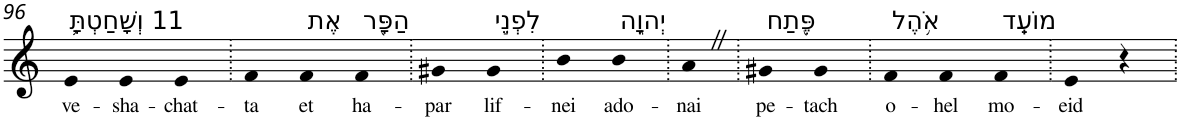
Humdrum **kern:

**kern	**text
*part1	*part1
*staff1	*staff1
*I"Piano	*
*I'Pno	*
!!LO:PB:g=z
*clefG2	*
*k[]	*
=96	=96
!LO:TX:a:t=11 וְשָׁחַטְתָּ֥	!
!	!LO:LY:b
4e	ve-
!	!LO:LY:b
4e	-sha-
!	!LO:LY:b
4e	-chat-
=97.	=97.
!	!LO:LY:b
4f	-ta
!LO:TX:a:t=אֶת	!
!	!LO:LY:b
4f	et
!LO:TX:a:t=הַפָּ֖ר	!
!	!LO:LY:b
4f	ha-
=98.	=98.
!	!LO:LY:b
4g#X	-par
!LO:TX:a:t=לִפְנֵ֣י	!
!	!LO:LY:b
4g#	lif-
=99.	=99.
!	!LO:LY:b
4b	-nei
!LO:TX:a:t=יְהוָ֑ה	!
!	!LO:LY:b
4b	ado-
=100.	=100.
!	!LO:LY:b
4aZ	-nai
=101.	=101.
!LO:TX:a:t=פֶּ֖תַח	!
!	!LO:LY:b
4g#X	pe-
!	!LO:LY:b
4g#	-tach
=102.	=102.
!LO:TX:a:t=אֹ֥הֶל	!
!	!LO:LY:b
4f	o-
!	!LO:LY:b
4f	-hel
!LO:TX:a:t=מוֹעֵֽד	!
!	!LO:LY:b
4f	mo-
=103.	=103.
!	!LO:LY:b
4e	-eid
4r	.
=.	=.
*-	*-
